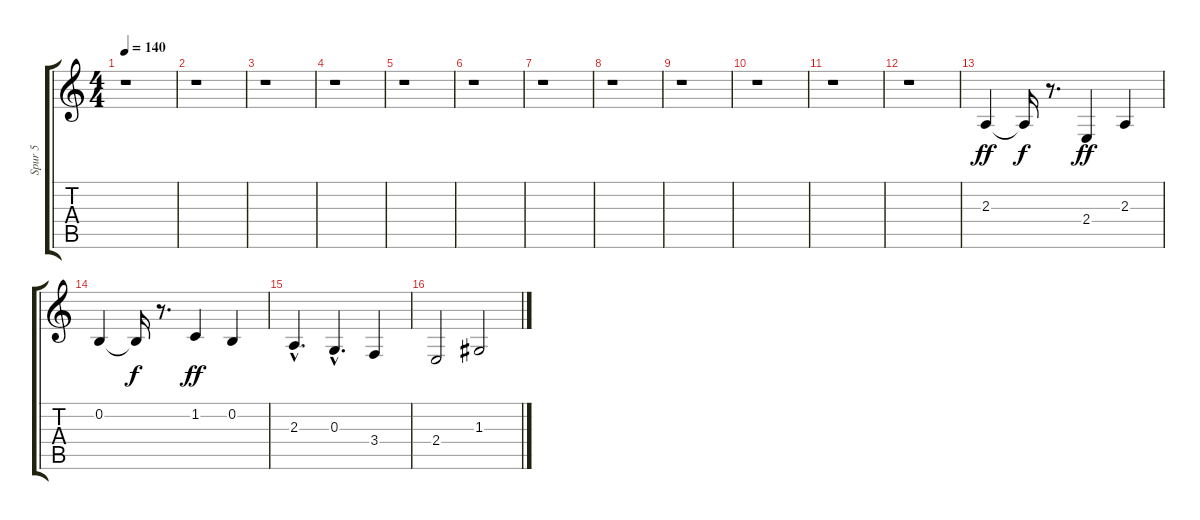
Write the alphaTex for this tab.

\track ("Spur 5" "Spur 5") {instrument clavinet}
\staff {score tabs}
\tuning (E4 B3 G3 D3 A2 E2) {hide}
\ts (4 4)
\tempo 140
\clef g2
\ks c
r.1{dy ff} |
r.1 |
r.1 |
r.1 |
r.1 |
r.1 |
r.1 |
r.1 |
r.1 |
r.1 |
r.1 |
r.1 |
2.3.4 2.3{t}.16{dy f} r.8{d} 2.4.4{dy ff} 2.3.4 |
0.2.4 0.2{t}.16{dy f} r.8{d} 1.2.4{dy ff} 0.2.4 |
2.3{hac}.4{d} 0.3{hac}.4{d} 3.4.4 |
2.4.2 1.3.2
